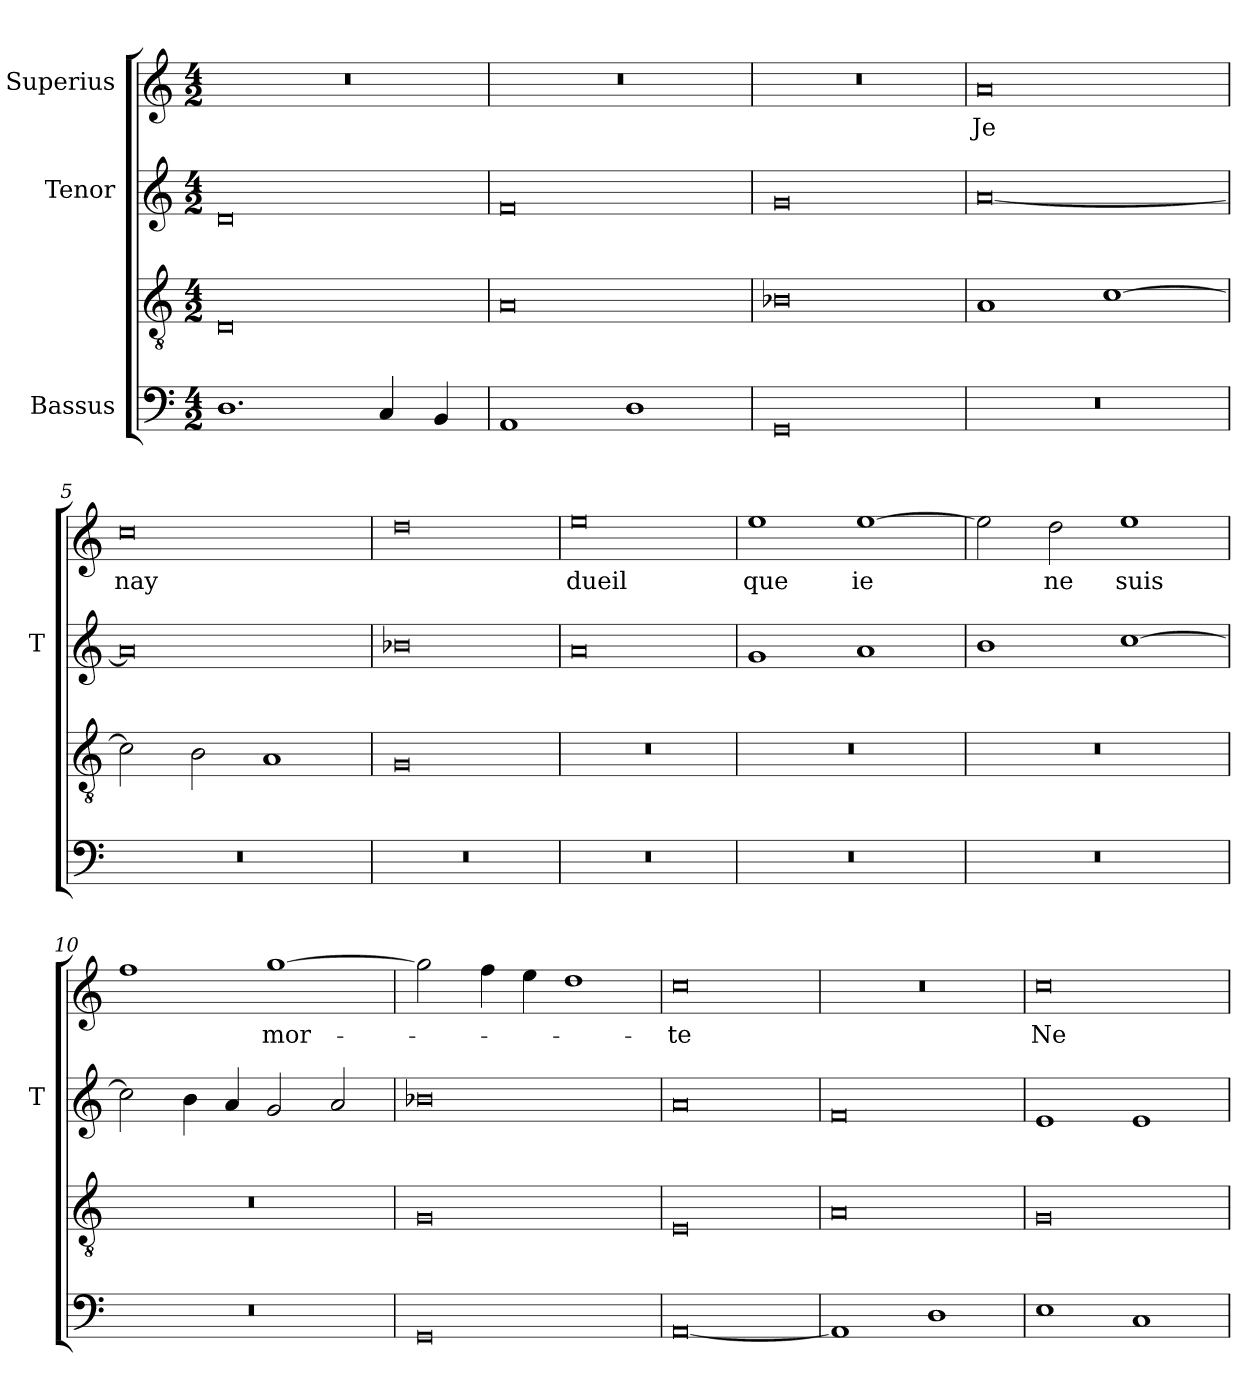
**kern	**kern	**kern	**kern	**text
*part4	*part3	*part2	*part1	*part1
*staff4	*staff3	*staff2	*staff1	*staff1
*I"Bassus	*	*I"Tenor	*I"Superius	*
*	*	*I'T	*	*
*clefF4	*clefGv2	*clefG2	*clefG2	*
*M4/2	*M4/2	*M4/2	*M4/2	*
=1	=1	=1	=1	=1
1.D	0D	0d	0r	.
4C	.	.	.	.
4BB	.	.	.	.
=2	=2	=2	=2	=2
1AA	0A	0f	0r	.
1D	.	.	.	.
=3	=3	=3	=3	=3
0GG	0B-X	0g	0r	.
=4	=4	=4	=4	=4
0r	1A	[0a	0a	-Je
.	[1c	.	.	.
=5	=5	=5	=5	=5
0r	2c]	0a]	0cc	-nay
.	2B	.	.	.
.	1A	.	.	.
=6	=6	=6	=6	=6
0r	0G	0b-X	0dd	.
=7	=7	=7	=7	=7
0r	0r	0a	0ee	-dueil
=8	=8	=8	=8	=8
0r	0r	1g	1ee	-que
.	.	1a	[1ee	-ie
=9	=9	=9	=9	=9
0r	0r	1b	2ee]	.
.	.	.	2dd	-ne
.	.	[1cc	1ee	-suis
=10	=10	=10	=10	=10
0r	0r	2cc]	1ff	.
.	.	4b	.	.
.	.	4a	.	.
.	.	2g	[1gg	mor-
.	.	2a	.	.
=11	=11	=11	=11	=11
0GG	0G	0b-X	2gg]	.
.	.	.	4ff	.
.	.	.	4ee	.
.	.	.	1dd	.
=12	=12	=12	=12	=12
[0AA	0E	0a	0cc	-te
=13	=13	=13	=13	=13
1AA]	0A	0f	0r	.
1D	.	.	.	.
=14	=14	=14	=14	=14
1E	0G	1e	0cc	-Ne
1C	.	1e	.	.
=	=	=	=	=
*-	*-	*-	*-	*-
